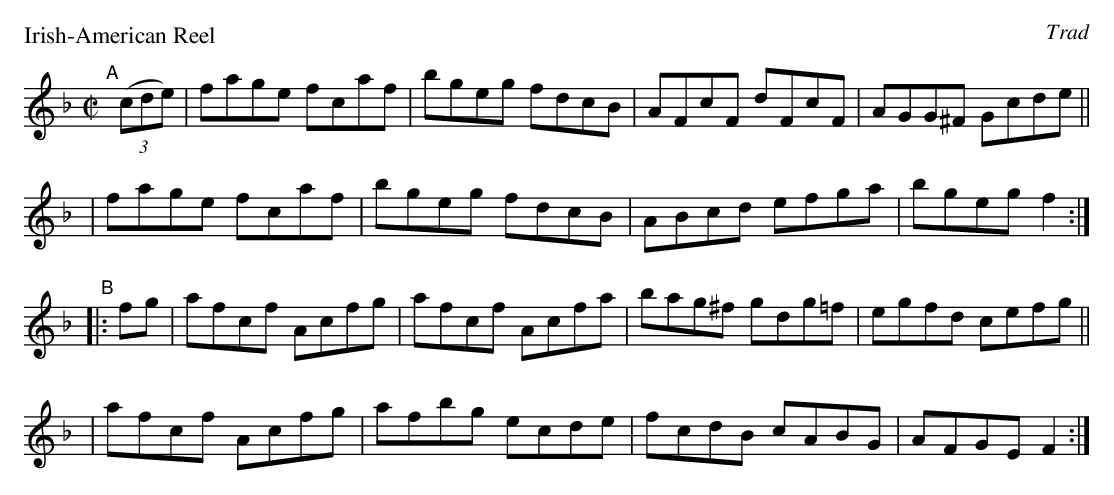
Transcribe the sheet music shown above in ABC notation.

X:1
P: Irish-American Reel
C: Trad
M: C|
L: 1/8
K: F
"^A"[|] ((3cde) \
| fage fcaf | bgeg fdcB | AFcF dFcF | AGG^F Gcde ||
| fage fcaf | bgeg fdcB | ABcd efga | bgeg f2 :|
"^B"|: fg \
| afcf Acfg | afcf Acfa | bag^f gdg=f | egfd cefg ||
| afcf Acfg | afbg ecde | fcdB cABG | AFGE F2 :|
